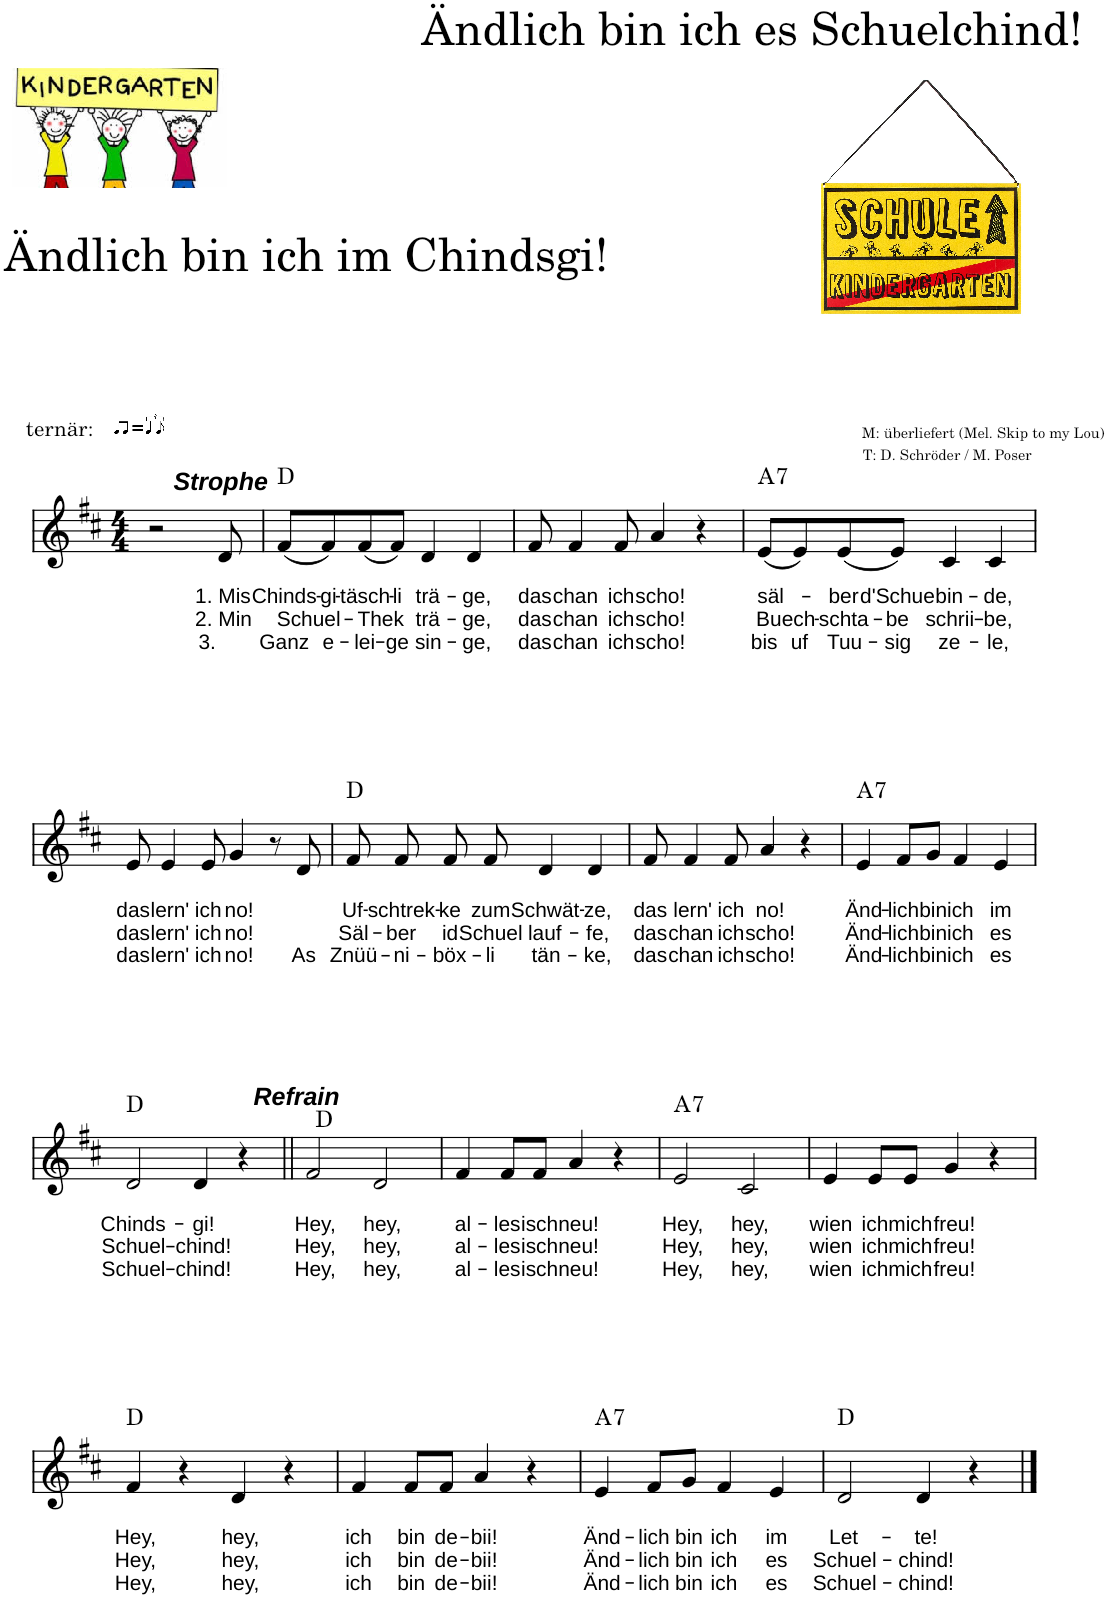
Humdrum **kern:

**kern	**text	**text	**text	**harte
*part1	*part1	*part1	*part1	*part1
*staff1	*staff1	*staff1	*staff1	*
*I"Piano	*	*	*	*
*I'Pno.	*	*	*	*
*clefG2	*	*	*	*
*k[f#c#]	*	*	*	*
*M4/4	*	*	*	*
=	=	=	=	=
2r	.	.	.	.
!LO:TX:a:Bi:t=Strophe	!	!	!	!
!LO:TX:a:t=ternär&colon;	!	!	!	!
!	!LO:LY:b	!LO:LY:b	!LO:LY:b	!
8d/	1. Mis	2. Min	3.	.
=1	=1	=1	=1	=1
!	!LO:LY:b	!LO:LY:b	!LO:LY:b	!
(8f#/L	Chinds-	-Schuel-	Ganz	D:maj
!	!LO:LY:b	!	!LO:LY:b	!
8f#/)	-gi-	.	e-	.
!	!LO:LY:b	!LO:LY:b	!LO:LY:b	!
(8f#/	-täsch-	-Thek	-lei-	.
!	!LO:LY:b	!	!LO:LY:b	!
8f#/J)	-li	.	-ge	.
!	!LO:LY:b	!LO:LY:b	!LO:LY:b	!
4d/	trä-	trä-	sin-	.
!	!LO:LY:b	!LO:LY:b	!LO:LY:b	!
4d/	-ge,	-ge,	-ge,	.
=2	=2	=2	=2	=2
!	!LO:LY:b	!LO:LY:b	!LO:LY:b	!
8f#/	das	das	das	.
!	!LO:LY:b	!LO:LY:b	!LO:LY:b	!
4f#/	chan	chan	chan	.
!	!LO:LY:b	!LO:LY:b	!LO:LY:b	!
8f#/	ich	ich	ich	.
!	!LO:LY:b	!LO:LY:b	!LO:LY:b	!
4a/	scho!	scho!	scho!	.
4r	.	.	.	.
=3	=3	=3	=3	=3
!	!LO:LY:b	!LO:LY:b	!LO:LY:b	!LO:H:kt=7
(8e/L	säl-	Buech-	bis	A:7
!	!	!	!LO:LY:b	!
8e/)	.	.	uf	.
!	!LO:LY:b	!LO:LY:b	!LO:LY:b	!
(8e/	-ber	-schta-	Tuu-	.
!	!LO:LY:b	!LO:LY:b	!LO:LY:b	!
8e/J)	d'Schue	-be	-sig	.
!	!LO:LY:b	!LO:LY:b	!LO:LY:b	!
4c#/	bin-	schrii-	ze-	.
!	!LO:LY:b	!LO:LY:b	!LO:LY:b	!
4c#/	-de,	-be,	-le,	.
!!LO:LB:g=z
=4	=4	=4	=4	=4
!	!LO:LY:b	!LO:LY:b	!LO:LY:b	!
8e/	das	das	das	.
!	!LO:LY:b	!LO:LY:b	!LO:LY:b	!
4e/	lern'	lern'	lern'	.
!	!LO:LY:b	!LO:LY:b	!LO:LY:b	!
8e/	ich	ich	ich	.
!	!LO:LY:b	!LO:LY:b	!LO:LY:b	!
4g/	no!	no!	no!	.
8r	.	.	.	.
!	!	!	!LO:LY:b	!
8d/	.	.	As	.
=5	=5	=5	=5	=5
!	!LO:LY:b	!LO:LY:b	!LO:LY:b	!
8f#/	Uf-	Säl-	Znüü-	D:maj
!	!LO:LY:b	!LO:LY:b	!LO:LY:b	!
8f#/	-schtrek-	-ber	-ni-	.
!	!LO:LY:b	!LO:LY:b	!LO:LY:b	!
8f#/	-ke	id	-böx-	.
!	!LO:LY:b	!LO:LY:b	!LO:LY:b	!
8f#/	zum	Schuel	-li	.
!	!LO:LY:b	!LO:LY:b	!LO:LY:b	!
4d/	Schwät-	lauf-	tän-	.
!	!LO:LY:b	!LO:LY:b	!LO:LY:b	!
4d/	-ze,	-fe,	-ke,	.
=6	=6	=6	=6	=6
!	!LO:LY:b	!LO:LY:b	!LO:LY:b	!
8f#/	das	das	das	.
!	!LO:LY:b	!LO:LY:b	!LO:LY:b	!
4f#/	lern'	chan	chan	.
!	!LO:LY:b	!LO:LY:b	!LO:LY:b	!
8f#/	ich	ich	ich	.
!	!LO:LY:b	!LO:LY:b	!LO:LY:b	!
4a/	no!	scho!	scho!	.
4r	.	.	.	.
=7	=7	=7	=7	=7
!	!LO:LY:b	!LO:LY:b	!LO:LY:b	!LO:H:kt=7
4e/	Änd-	Änd-	Änd-	A:7
!	!LO:LY:b	!LO:LY:b	!LO:LY:b	!
8f#/L	-lich	-lich	-lich	.
!	!LO:LY:b	!LO:LY:b	!LO:LY:b	!
8g/J	bin	bin	bin	.
!	!LO:LY:b	!LO:LY:b	!LO:LY:b	!
4f#/	ich	ich	ich	.
!	!LO:LY:b	!LO:LY:b	!LO:LY:b	!
4e/	im	es	es	.
!!LO:LB:g=z
=8	=8	=8	=8	=8
!	!LO:LY:b	!LO:LY:b	!LO:LY:b	!
2d/	Chinds-	Schuel-	Schuel-	D:maj
!	!LO:LY:b	!LO:LY:b	!LO:LY:b	!
4d/	-gi!	-chind!	-chind!	.
4r	.	.	.	.
=9||	=9||	=9||	=9||	=9||
!LO:TX:a:Bi:t=Refrain	!	!	!	!
!	!LO:LY:b	!LO:LY:b	!LO:LY:b	!
2f#/	Hey,	Hey,	Hey,	D:maj
!	!LO:LY:b	!LO:LY:b	!LO:LY:b	!
2d/	hey,	hey,	hey,	.
=10	=10	=10	=10	=10
!	!LO:LY:b	!LO:LY:b	!LO:LY:b	!
4f#/	al-	al-	al-	.
!	!LO:LY:b	!LO:LY:b	!LO:LY:b	!
8f#/L	-les	-les	-les	.
!	!LO:LY:b	!LO:LY:b	!LO:LY:b	!
8f#/J	isch	isch	isch	.
!	!LO:LY:b	!LO:LY:b	!LO:LY:b	!
4a/	neu!	neu!	neu!	.
4r	.	.	.	.
=11	=11	=11	=11	=11
!	!LO:LY:b	!LO:LY:b	!LO:LY:b	!LO:H:kt=7
2e/	Hey,	Hey,	Hey,	A:7
!	!LO:LY:b	!LO:LY:b	!LO:LY:b	!
2c#/	hey,	hey,	hey,	.
=12	=12	=12	=12	=12
!	!LO:LY:b	!LO:LY:b	!LO:LY:b	!
4e/	wien	wien	wien	.
!	!LO:LY:b	!LO:LY:b	!LO:LY:b	!
8e/L	ich	ich	ich	.
!	!LO:LY:b	!LO:LY:b	!LO:LY:b	!
8e/J	mich	mich	mich	.
!	!LO:LY:b	!LO:LY:b	!LO:LY:b	!
4g/	freu!	freu!	freu!	.
4r	.	.	.	.
!!LO:LB:g=z
=13	=13	=13	=13	=13
!	!LO:LY:b	!LO:LY:b	!LO:LY:b	!
4f#/	Hey,	Hey,	Hey,	D:maj
4r	.	.	.	.
!	!LO:LY:b	!LO:LY:b	!LO:LY:b	!
4d/	hey,	hey,	hey,	.
4r	.	.	.	.
=14	=14	=14	=14	=14
!	!LO:LY:b	!LO:LY:b	!LO:LY:b	!
4f#/	ich	ich	ich	.
!	!LO:LY:b	!LO:LY:b	!LO:LY:b	!
8f#/L	bin	bin	bin	.
!	!LO:LY:b	!LO:LY:b	!LO:LY:b	!
8f#/J	de-	de-	de-	.
!	!LO:LY:b	!LO:LY:b	!LO:LY:b	!
4a/	-bii!	-bii!	-bii!	.
4r	.	.	.	.
=15	=15	=15	=15	=15
!	!LO:LY:b	!LO:LY:b	!LO:LY:b	!LO:H:kt=7
4e/	Änd-	Änd-	Änd-	A:7
!	!LO:LY:b	!LO:LY:b	!LO:LY:b	!
8f#/L	-lich	-lich	-lich	.
!	!LO:LY:b	!LO:LY:b	!LO:LY:b	!
8g/J	bin	bin	bin	.
!	!LO:LY:b	!LO:LY:b	!LO:LY:b	!
4f#/	ich	ich	ich	.
!	!LO:LY:b	!LO:LY:b	!LO:LY:b	!
4e/	im	es	es	.
=16	=16	=16	=16	=16
!	!LO:LY:b	!LO:LY:b	!LO:LY:b	!
2d/	Let-	Schuel-	Schuel-	D:maj
!	!LO:LY:b	!LO:LY:b	!LO:LY:b	!
4d/	-te!	-chind!	-chind!	.
4r	.	.	.	.
==	==	==	==	==
*-	*-	*-	*-	*-
